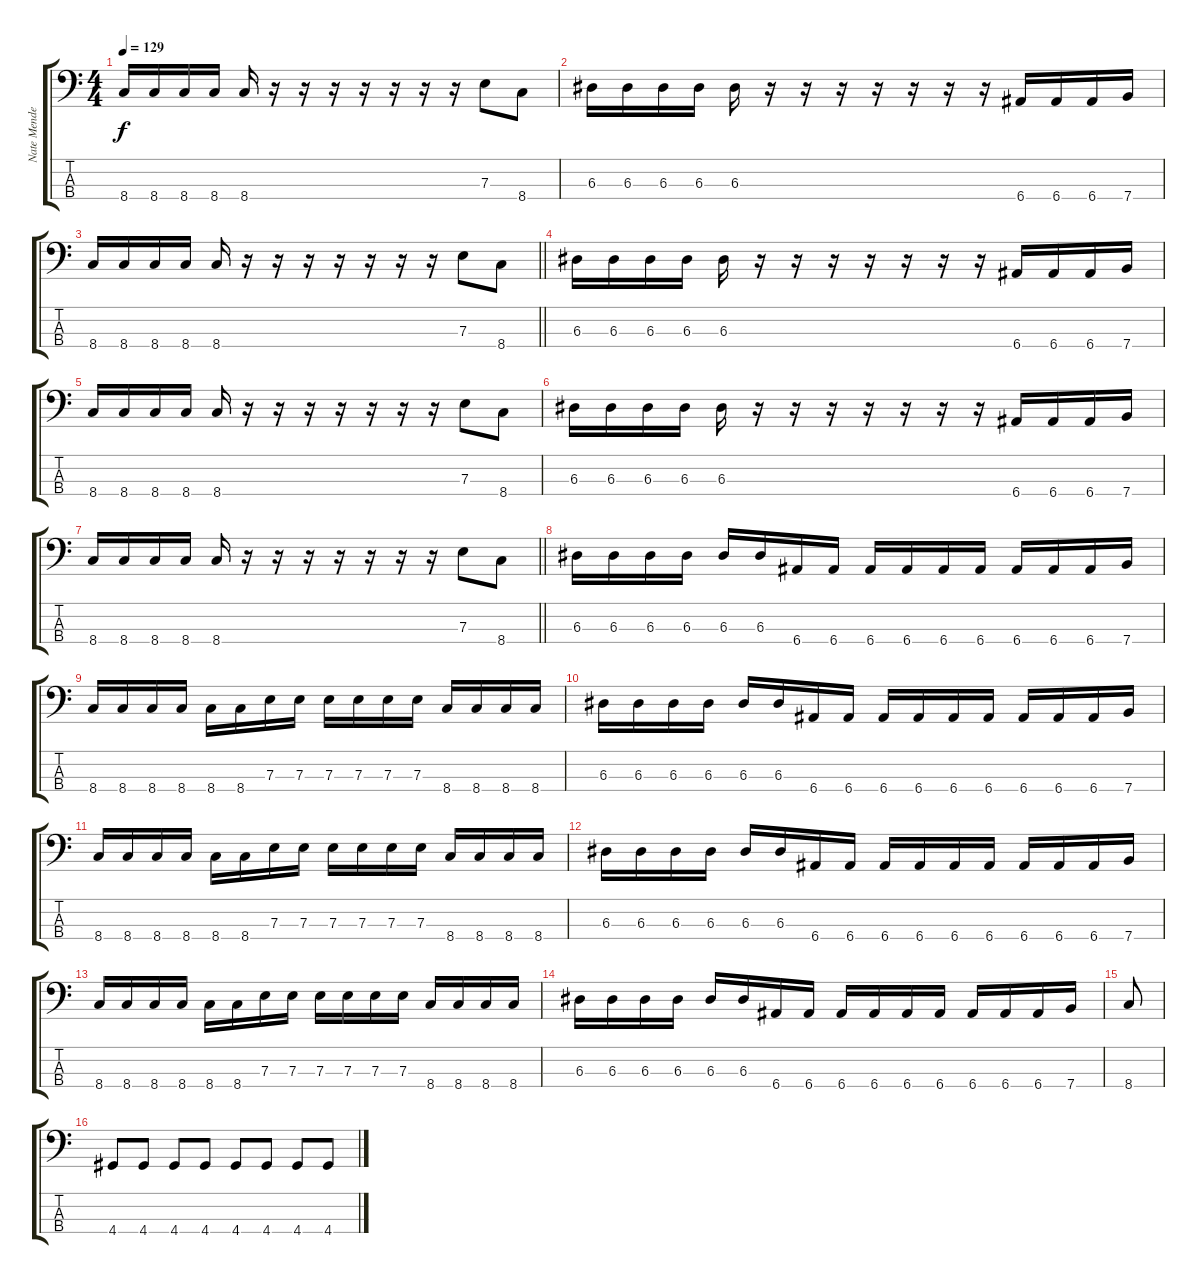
\track ("Nate Mendel" "Nate Mende") {instrument electricbassfinger}
\staff {score tabs}
\tuning (G2 D2 A1 E1) {hide}
\ts (4 4)
\tempo 129
\clef f4
\ks c
8.4.16{dy f} 8.4.16 8.4.16 8.4.16 8.4.16 r.16 r.16 r.16 r.16 r.16 r.16 r.16 7.3.8 8.4.8 |
6.3.16 6.3.16 6.3.16 6.3.16 6.3.16 r.16 r.16 r.16 r.16 r.16 r.16 r.16 6.4.16 6.4.16 6.4.16 7.4.16 |
\barLineRight lightlight
8.4.16 8.4.16 8.4.16 8.4.16 8.4.16 r.16 r.16 r.16 r.16 r.16 r.16 r.16 7.3.8 8.4.8 |
6.3.16 6.3.16 6.3.16 6.3.16 6.3.16 r.16 r.16 r.16 r.16 r.16 r.16 r.16 6.4.16 6.4.16 6.4.16 7.4.16 |
8.4.16 8.4.16 8.4.16 8.4.16 8.4.16 r.16 r.16 r.16 r.16 r.16 r.16 r.16 7.3.8 8.4.8 |
6.3.16 6.3.16 6.3.16 6.3.16 6.3.16 r.16 r.16 r.16 r.16 r.16 r.16 r.16 6.4.16 6.4.16 6.4.16 7.4.16 |
\barLineRight lightlight
8.4.16 8.4.16 8.4.16 8.4.16 8.4.16 r.16 r.16 r.16 r.16 r.16 r.16 r.16 7.3.8 8.4.8 |
6.3.16 6.3.16 6.3.16 6.3.16 6.3.16 6.3.16 6.4.16 6.4.16 6.4.16 6.4.16 6.4.16 6.4.16 6.4.16 6.4.16 6.4.16 7.4.16 |
8.4.16 8.4.16 8.4.16 8.4.16 8.4.16 8.4.16 7.3.16 7.3.16 7.3.16 7.3.16 7.3.16 7.3.16 8.4.16 8.4.16 8.4.16 8.4.16 |
6.3.16 6.3.16 6.3.16 6.3.16 6.3.16 6.3.16 6.4.16 6.4.16 6.4.16 6.4.16 6.4.16 6.4.16 6.4.16 6.4.16 6.4.16 7.4.16 |
8.4.16 8.4.16 8.4.16 8.4.16 8.4.16 8.4.16 7.3.16 7.3.16 7.3.16 7.3.16 7.3.16 7.3.16 8.4.16 8.4.16 8.4.16 8.4.16 |
6.3.16 6.3.16 6.3.16 6.3.16 6.3.16 6.3.16 6.4.16 6.4.16 6.4.16 6.4.16 6.4.16 6.4.16 6.4.16 6.4.16 6.4.16 7.4.16 |
8.4.16 8.4.16 8.4.16 8.4.16 8.4.16 8.4.16 7.3.16 7.3.16 7.3.16 7.3.16 7.3.16 7.3.16 8.4.16 8.4.16 8.4.16 8.4.16 |
6.3.16 6.3.16 6.3.16 6.3.16 6.3.16 6.3.16 6.4.16 6.4.16 6.4.16 6.4.16 6.4.16 6.4.16 6.4.16 6.4.16 6.4.16 7.4.16 |
8.4.8 |
4.4.8 4.4.8 4.4.8 4.4.8 4.4.8 4.4.8 4.4.8 4.4.8
